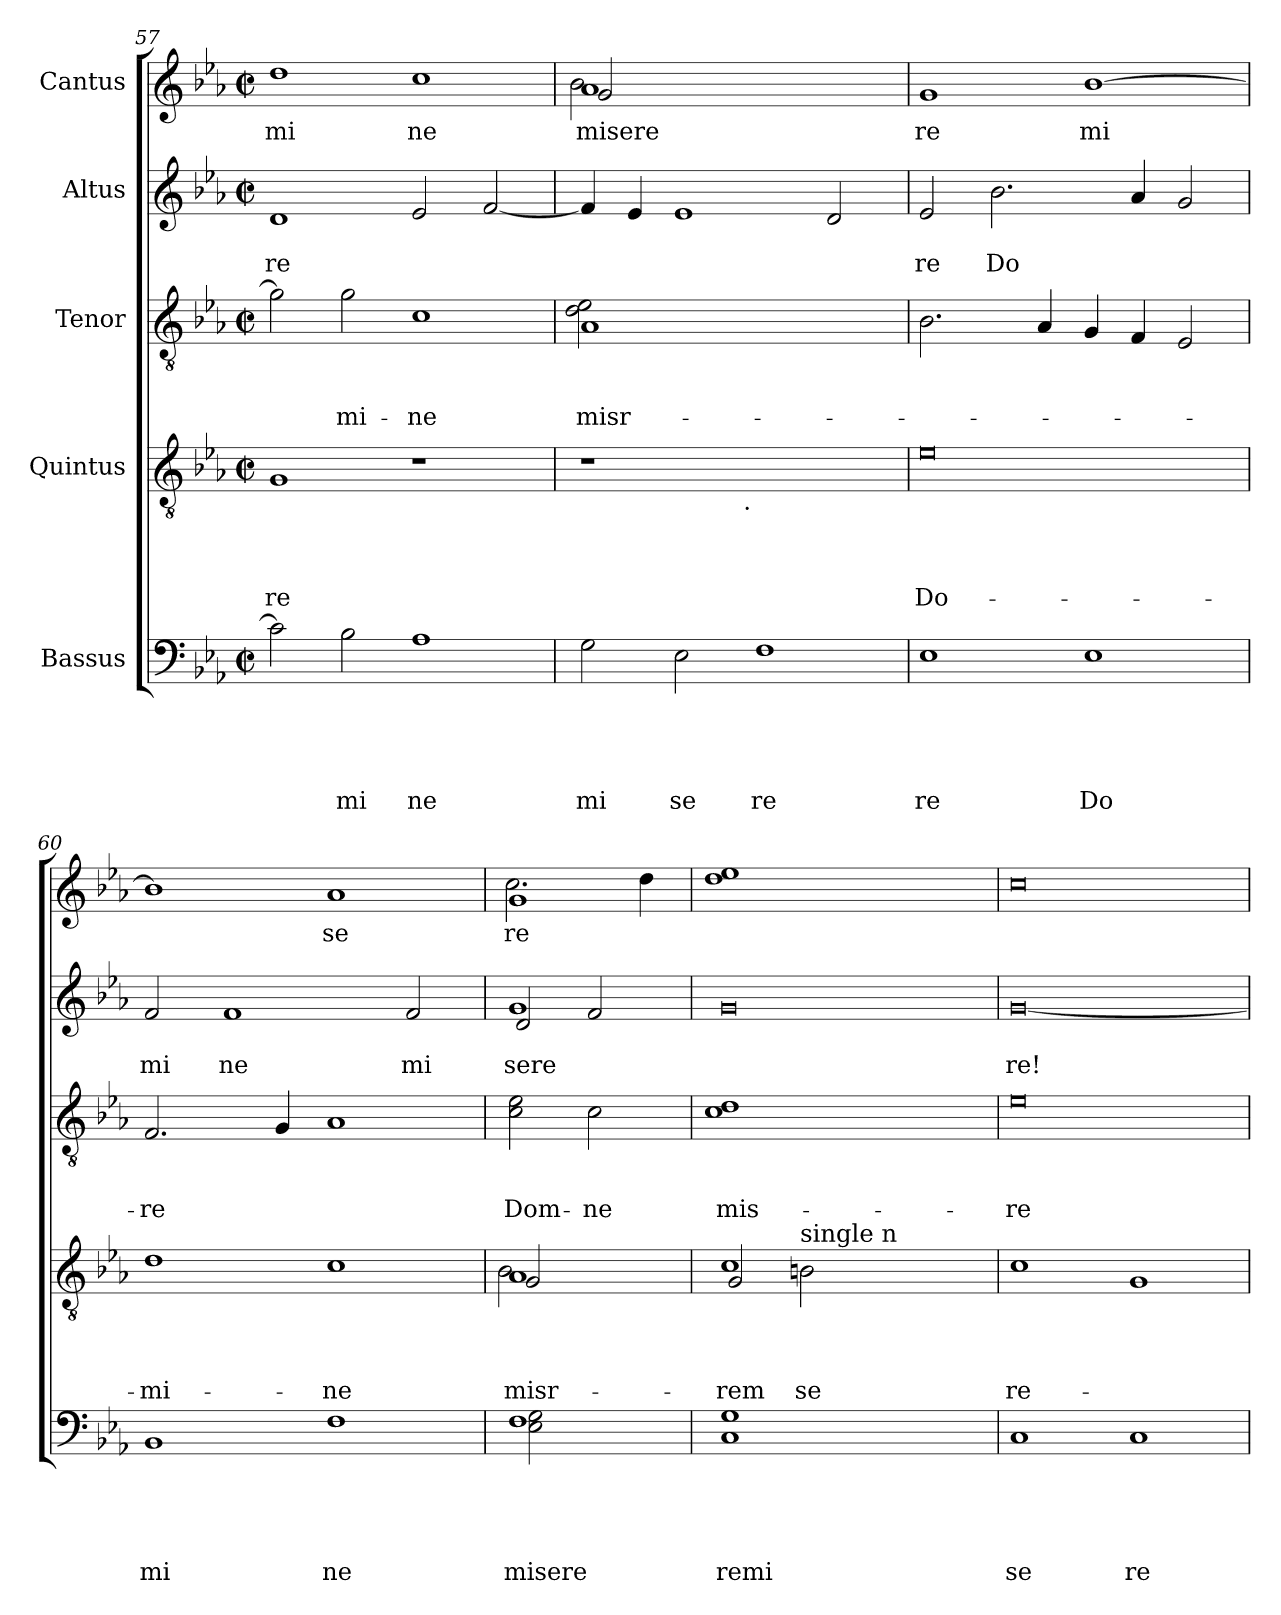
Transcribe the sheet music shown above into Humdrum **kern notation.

**kern	**text	**text	**text	**text	**text	**kern	**text	**text	**text	**text	**kern	**text	**text	**text	**kern	**text	**text	**kern	**text
*part5	*part5	*part5	*part5	*part5	*part5	*part4	*part4	*part4	*part4	*part4	*part3	*part3	*part3	*part3	*part2	*part2	*part2	*part1	*part1
*staff5	*staff5	*staff5	*staff5	*staff5	*staff5	*staff4	*staff4	*staff4	*staff4	*staff4	*staff3	*staff3	*staff3	*staff3	*staff2	*staff2	*staff2	*staff1	*staff1
*I"Bassus	*	*	*	*	*	*I"Quintus	*	*	*	*	*I"Tenor	*	*	*	*I"Altus	*	*	*I"Cantus	*
!!LO:PB:g=z
*clefF4	*	*	*	*	*	*clefGv2	*	*	*	*	*clefGv2	*	*	*	*clefG2	*	*	*clefG2	*
*k[b-e-a-]	*	*	*	*	*	*k[b-e-a-]	*	*	*	*	*k[b-e-a-]	*	*	*	*k[b-e-a-]	*	*	*k[b-e-a-]	*
*E-:	*	*	*	*	*	*E-:	*	*	*	*	*E-:	*	*	*	*E-:	*	*	*E-:	*
*M2/2	*	*	*	*	*	*M2/2	*	*	*	*	*M2/2	*	*	*	*M2/2	*	*	*M2/2	*
*met(c|)	*	*	*	*	*	*met(c|)	*	*	*	*	*met(c|)	*	*	*	*met(c|)	*	*	*met(c|)	*
=57	=57	=57	=57	=57	=57	=57	=57	=57	=57	=57	=57	=57	=57	=57	=57	=57	=57	=57	=57
!	!	!	!	!	!	!	!	!	!	!LO:LY:b	!	!	!	!	!	!	!LO:LY:b	!	!LO:LY:b
2c\]	.	.	.	.	.	1G	.	.	.	-re	2g\]	.	.	.	1d	.	re	1dd	mi
!	!	!	!	!	!LO:LY:b	!	!	!	!	!	!	!	!	!LO:LY:b	!	!	!	!	!
2B-\	.	.	.	.	mi	.	.	.	.	.	2g\	.	.	-mi-	.	.	.	.	.
!	!	!	!	!	!LO:LY:b	!	!	!	!	!	!	!	!	!LO:LY:b	!	!	!	!	!LO:LY:b
1A-	.	.	.	.	ne	1r	.	.	.	.	1c	.	.	-ne	2e-/	.	.	1cc	ne
.	.	.	.	.	.	.	.	.	.	.	.	.	.	.	[<2f/	.	.	.	.
=58	=58	=58	=58	=58	=58	=58	=58	=58	=58	=58	=58	=58	=58	=58	=58	=58	=58	=58	=58
!	!	!	!	!	!LO:LY:b	!	!	!	!	!	!	!	!	!LO:LY:b	!	!	!	!	!LO:LY:b
*	*	*	*	*	*	*^	*	*	*	*	*^	*	*	*	*	*	*	*^	*
*	*	*	*	*	*	*	*	*	*	*	*	*	*	*	*	*	*	*	*	*	*^	*
2G\	.	.	.	.	mi	1r	2ryy	.	.	.	.	1A-	2d\ 2e-\	.	.	misr-	4f/]	.	.	1a-	2b-\	2g/	misere
.	.	.	.	.	.	.	.	.	.	.	.	.	.	.	.	.	4e-/	.	.	.	.	.	.
!	!	!	!	!	!LO:LY:b	!	!	!	!	!	!	!	!	!	!	!	!	!	!	!	!	!	!
2E-\	.	.	.	.	se	.	4...ryy	.	.	.	.	.	1ryy	.	.	.	1e-	.	.	.	1ryy	1ryy	.
!	!	!	!	!	!	!	!LO:TX:b:t=.	!	!	!	!	!	!	!	!	!	!	!	!	!	!	!	!
.	.	.	.	.	.	.	1ryy	.	.	.	.	.	.	.	.	.	.	.	.	.	.	.	.
!	!	!	!	!	!LO:LY:b	!	!	!	!	!	!	!	!	!	!	!	!	!	!	!	!	!	!
1F	.	.	.	.	re	1ryy	.	.	.	.	.	1ryy	.	.	.	.	.	.	.	1ryy	.	.	.
.	.	.	.	.	.	.	.	.	.	.	.	.	2ryy	.	.	.	2d/	.	.	.	2ryy	2ryy	.
.	.	.	.	.	.	.	32ryy	.	.	.	.	.	.	.	.	.	.	.	.	.	.	.	.
=59	=59	=59	=59	=59	=59	=59	=59	=59	=59	=59	=59	=59	=59	=59	=59	=59	=59	=59	=59	=59	=59	=59	=59
!	!	!	!	!	!LO:LY:b	!	!	!	!	!	!LO:LY:b	!	!	!	!	!	!	!	!LO:LY:b	!	!	!	!LO:LY:b
*	*	*	*	*	*	*v	*v	*	*	*	*	*	*	*	*	*	*	*	*	*v	*v	*v	*
*	*	*	*	*	*	*	*	*	*	*	*v	*v	*	*	*	*	*	*	*	*
1E-	.	.	.	.	re	0e-	.	.	.	Do-	2.B-\	.	.	.	2e-/	.	re	1g	re
!	!	!	!	!	!	!	!	!	!	!	!	!	!	!	!	!	!LO:LY:b	!	!
.	.	.	.	.	.	.	.	.	.	.	.	.	.	.	2.b-\	.	Do	.	.
.	.	.	.	.	.	.	.	.	.	.	4A-/	.	.	.	.	.	.	.	.
!	!	!	!	!	!LO:LY:b	!	!	!	!	!	!	!	!	!	!	!	!	!	!LO:LY:b
1E-	.	.	.	.	Do	.	.	.	.	.	4G/	.	.	.	.	.	.	[>1b-	mi
.	.	.	.	.	.	.	.	.	.	.	4F/	.	.	.	4a-/	.	.	.	.
.	.	.	.	.	.	.	.	.	.	.	2E-/	.	.	.	2g/	.	.	.	.
=60	=60	=60	=60	=60	=60	=60	=60	=60	=60	=60	=60	=60	=60	=60	=60	=60	=60	=60	=60
!	!	!	!	!	!LO:LY:b	!	!	!	!	!LO:LY:b	!	!	!	!LO:LY:b	!	!	!LO:LY:b	!	!
1BB-	.	.	.	.	mi	1d	.	.	.	-mi-	2.F/	.	.	-re	2f/	.	mi	1b-]	.
!	!	!	!	!	!	!	!	!	!	!	!	!	!	!	!	!	!LO:LY:b	!	!
.	.	.	.	.	.	.	.	.	.	.	.	.	.	.	1f	.	ne	.	.
.	.	.	.	.	.	.	.	.	.	.	4G/	.	.	.	.	.	.	.	.
!	!	!	!	!	!LO:LY:b	!	!	!	!	!LO:LY:b	!	!	!	!	!	!	!	!	!LO:LY:b
1F	.	.	.	.	ne	1c	.	.	.	-ne	1A-	.	.	.	.	.	.	1a-	se
!	!	!	!	!	!	!	!	!	!	!	!	!	!	!	!	!	!LO:LY:b	!	!
.	.	.	.	.	.	.	.	.	.	.	.	.	.	.	2f/	.	mi	.	.
=61	=61	=61	=61	=61	=61	=61	=61	=61	=61	=61	=61	=61	=61	=61	=61	=61	=61	=61	=61
*^	*	*	*	*	*	*	*	*	*	*	*	*	*	*	*	*	*	*	*
!	!	!	!	!	!	!LO:LY:b	!	!	!	!	!LO:LY:b	!	!	!	!LO:LY:b	!	!	!LO:LY:b	!	!LO:LY:b
*	*	*	*	*	*	*	*^	*	*	*	*	*	*	*	*	*^	*	*	*^	*
*	*	*	*	*	*	*	*	*^	*	*	*	*	*	*	*	*	*	*	*	*	*	*	*
1F	2E-\ 2G\	.	.	.	.	misere	1A-	2B-\	2G/	.	.	.	misr-	2c\ 2e-\	.	.	Dom-	1g	2d/	.	sere	1g	2.cc\	re
!	!	!	!	!	!	!	!	!	!	!	!	!	!	!	!	!	!LO:LY:b	!	!	!	!	!	!	!
.	2ryy	.	.	.	.	.	.	2ryy	2ryy	.	.	.	.	2c\	.	.	-ne	.	2f/	.	.	.	.	.
.	.	.	.	.	.	.	.	.	.	.	.	.	.	.	.	.	.	.	.	.	.	.	4dd\	.
*v	*v	*	*	*	*	*	*	*	*	*	*	*	*	*	*	*	*	*v	*v	*	*	*	*	*
*	*	*	*	*	*	*v	*v	*v	*	*	*	*	*	*	*	*	*	*	*	*	*	*
=62	=62	=62	=62	=62	=62	=62	=62	=62	=62	=62	=62	=62	=62	=62	=62	=62	=62	=62	=62	=62
!	!	!	!	!	!LO:LY:b	!	!	!	!	!LO:LY:b	!	!	!	!LO:LY:b	!	!	!	!	!	!
*	*	*	*	*	*	*^	*	*	*	*	*	*	*	*	*	*	*	*v	*v	*
1C 1G	.	.	.	.	remi	1c	2G/	.	.	.	-rem	1c 1d	.	.	mis-	0g	.	.	1dd 1ee-	.
!	!	!	!	!	!	!	!LO:TX:a:t=single n	!	!	!	!	!	!	!	!	!	!	!	!	!
!	!	!	!	!	!	!	!	!	!	!	!LO:LY:b	!	!	!	!	!	!	!	!	!
.	.	.	.	.	.	.	2B\	.	.	.	se-	.	.	.	.	.	.	.	.	.
1ryy	.	.	.	.	.	1ryy	1ryy	.	.	.	.	1ryy	.	.	.	.	.	.	1ryy	.
=63	=63	=63	=63	=63	=63	=63	=63	=63	=63	=63	=63	=63	=63	=63	=63	=63	=63	=63	=63	=63
!	!	!	!	!	!LO:LY:b	!	!	!	!	!	!LO:LY:b	!	!	!	!LO:LY:b	!	!	!LO:LY:b	!	!
*	*	*	*	*	*	*v	*v	*	*	*	*	*	*	*	*	*	*	*	*	*
1C	.	.	.	.	se	1c	.	.	.	-re-	0e-	.	.	-re-	[<0g	.	re!	0cc	.
!	!	!	!	!	!LO:LY:b	!	!	!	!	!	!	!	!	!	!	!	!	!	!
1C	.	.	.	.	re	1G	.	.	.	.	.	.	.	.	.	.	.	.	.
=	=	=	=	=	=	=	=	=	=	=	=	=	=	=	=	=	=	=	=
*-	*-	*-	*-	*-	*-	*-	*-	*-	*-	*-	*-	*-	*-	*-	*-	*-	*-	*-	*-
